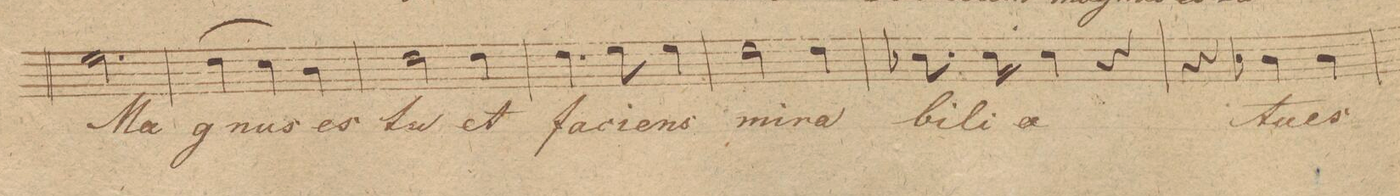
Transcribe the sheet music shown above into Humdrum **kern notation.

**kern	**text	**dynam
*I"Basso 1mo	*	*
*clefF4	*	*
*k[b-]	*	*
*M3/4	*	*
2.G\	Ma-	.
=31	=31	=31
(4F\	-gnus	.
4E\)	.	.
4D\	es	.
=32	=32	=32
2F\	tu	.
4F\	et	.
=33	=33	=33
4.F\	fa-	.
8G\	-ci-	.
4G\	-ens	.
=34	=34	=34
2F\	mi-	.
4F\	-ra-	.
=35	=35	=35
8.E-X\	-bi-	.
16E-\	-li-	.
4E-\	-a	.
4r	.	.
=36	=36	=36
4r	.	.
4D-X\	tu	.
4D-\	es	.
=37	=37	=37
*-	*-	*-
